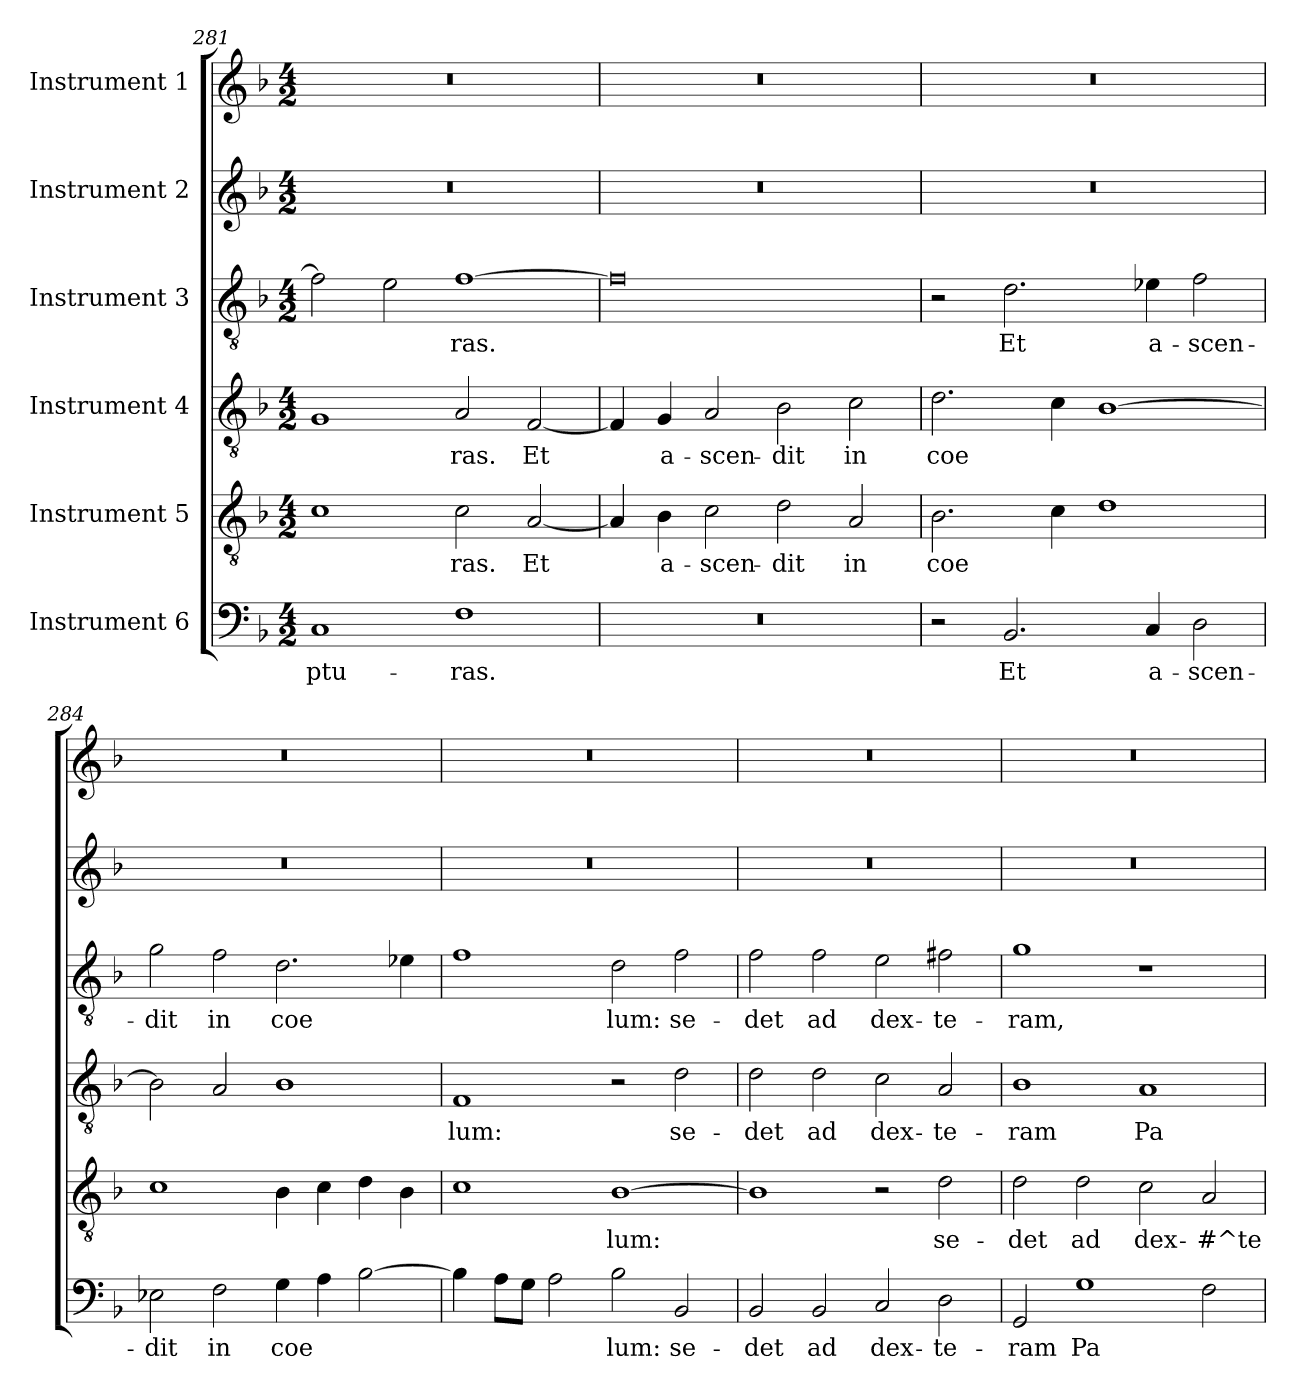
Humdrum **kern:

**kern	**text	**kern	**text	**kern	**text	**kern	**text	**kern	**kern
*part6	*part6	*part5	*part5	*part4	*part4	*part3	*part3	*part2	*part1
*staff6	*staff6	*staff5	*staff5	*staff4	*staff4	*staff3	*staff3	*staff2	*staff1
*I"Instrument 6	*	*I"Instrument 5	*	*I"Instrument 4	*	*I"Instrument 3	*	*I"Instrument 2	*I"Instrument 1
*clefF4	*	*clefGv2	*	*clefGv2	*	*clefGv2	*	*clefG2	*clefG2
*k[b-]	*	*k[b-]	*	*k[b-]	*	*k[b-]	*	*k[b-]	*k[b-]
*F:	*	*F:	*	*F:	*	*F:	*	*F:	*F:
*M4/2	*	*M4/2	*	*M4/2	*	*M4/2	*	*M4/2	*M4/2
=281	=281	=281	=281	=281	=281	=281	=281	=281	=281
!	!LO:LY:b:cj	!	!LO:LY:b:cj	!	!LO:LY:b:cj	!	!LO:LY:b:cj	!	!
1C	-ptu-	1c	--	1G	--	2f\]	--	0r	0r
!	!	!	!	!	!	!	!LO:LY:b:cj	!	!
.	.	.	.	.	.	2e\	--	.	.
!	!LO:LY:b:cj	!	!LO:LY:b:cj	!	!LO:LY:b:cj	!	!LO:LY:b:cj	!	!
1F	-ras.	2c\	-ras.	2A/	-ras.	[>1f	-ras.	.	.
!	!	!	!LO:LY:b:cj	!	!LO:LY:b:cj	!	!	!	!
.	.	[<2A/	Et	[<2F/	Et	.	.	.	.
=282	=282	=282	=282	=282	=282	=282	=282	=282	=282
!	!	!	!LO:LY:b:cj	!	!LO:LY:b:cj	!	!LO:LY:b:cj	!	!
0r	.	4A/]	.	4F/]	.	0f]	.	0r	0r
!	!	!	!LO:LY:b:cj	!	!LO:LY:b:cj	!	!	!	!
.	.	4B-\	a-	4G/	a-	.	.	.	.
!	!	!	!LO:LY:b:cj	!	!LO:LY:b:cj	!	!	!	!
.	.	2c\	-scen-	2A/	-scen-	.	.	.	.
!	!	!	!LO:LY:b:cj	!	!LO:LY:b:cj	!	!	!	!
.	.	2d\	-dit	2B-\	-dit	.	.	.	.
!	!	!	!LO:LY:b:cj	!	!LO:LY:b:cj	!	!	!	!
.	.	2A/	in	2c\	in	.	.	.	.
=283	=283	=283	=283	=283	=283	=283	=283	=283	=283
!	!	!	!LO:LY:b:cj	!	!LO:LY:b:cj	!	!	!	!
2r	.	2.B-\	coe-	2.d\	coe-	2r	.	0r	0r
!	!LO:LY:b:cj	!	!	!	!	!	!LO:LY:b:cj	!	!
2.BB-/	Et	.	.	.	.	2.d\	Et	.	.
!	!	!	!LO:LY:b:cj	!	!LO:LY:b:cj	!	!	!	!
.	.	4c\	--	4c\	--	.	.	.	.
!	!	!	!LO:LY:b:cj	!	!LO:LY:b:cj	!	!	!	!
.	.	1d	--	[>1B-	--	.	.	.	.
!	!LO:LY:b:cj	!	!	!	!	!	!LO:LY:b:cj	!	!
4C/	a-	.	.	.	.	4e-\	a-	.	.
!	!LO:LY:b:cj	!	!	!	!	!	!LO:LY:b:cj	!	!
2D\	-scen-	.	.	.	.	2f\	-scen-	.	.
=284	=284	=284	=284	=284	=284	=284	=284	=284	=284
!	!LO:LY:b:cj	!	!LO:LY:b:cj	!	!LO:LY:b:cj	!	!LO:LY:b:cj	!	!
2E-X\	-dit	1c	--	2B-\]	--	2g\	-dit	0r	0r
!	!LO:LY:b:cj	!	!	!	!LO:LY:b:cj	!	!LO:LY:b:cj	!	!
2F\	in	.	.	2A/	--	2f\	in	.	.
!	!LO:LY:b:cj	!	!LO:LY:b:cj	!	!LO:LY:b:cj	!	!LO:LY:b:cj	!	!
4G\	coe-	4B-\	--	1B-	--	2.d\	coe-	.	.
!	!LO:LY:b:cj	!	!LO:LY:b:cj	!	!	!	!	!	!
4A\	--	4c\	--	.	.	.	.	.	.
!	!LO:LY:b:cj	!	!LO:LY:b:cj	!	!	!	!	!	!
[>2B-\	--	4d\	--	.	.	.	.	.	.
!	!	!	!LO:LY:b:cj	!	!	!	!LO:LY:b:cj	!	!
.	.	4B-\	--	.	.	4e-\	--	.	.
!!LO:PB:g=z
=285	=285	=285	=285	=285	=285	=285	=285	=285	=285
!	!LO:LY:b:cj	!	!LO:LY:b:cj	!	!LO:LY:b:cj	!	!LO:LY:b:cj	!	!
4B-\]	--	1c	--	1F	-lum:	1f	--	0r	0r
!	!LO:LY:b:cj	!	!	!	!	!	!	!	!
8A\L	--	.	.	.	.	.	.	.	.
!	!LO:LY:b:cj	!	!	!	!	!	!	!	!
8G\J	--	.	.	.	.	.	.	.	.
!	!LO:LY:b:cj	!	!	!	!	!	!	!	!
2A\	--	.	.	.	.	.	.	.	.
!	!LO:LY:b:cj	!	!LO:LY:b:cj	!	!	!	!LO:LY:b:cj	!	!
2B-\	-lum:	[>1B-	-lum:	2r	.	2d\	-lum:	.	.
!	!LO:LY:b:cj	!	!	!	!LO:LY:b:cj	!	!LO:LY:b:cj	!	!
2BB-/	se-	.	.	2d\	se-	2f\	se-	.	.
=286	=286	=286	=286	=286	=286	=286	=286	=286	=286
!	!LO:LY:b:cj	!	!LO:LY:b:cj	!	!LO:LY:b:cj	!	!LO:LY:b:cj	!	!
2BB-/	-det	1B-]	.	2d\	-det	2f\	-det	0r	0r
!	!LO:LY:b:cj	!	!	!	!LO:LY:b:cj	!	!LO:LY:b:cj	!	!
2BB-/	ad	.	.	2d\	ad	2f\	ad	.	.
!	!LO:LY:b:cj	!	!	!	!LO:LY:b:cj	!	!LO:LY:b:cj	!	!
2C/	dex-	2r	.	2c\	dex-	2e\	dex-	.	.
!	!LO:LY:b:cj	!	!LO:LY:b:cj	!	!LO:LY:b:cj	!	!LO:LY:b:cj	!	!
2D\	-te-	2d\	se-	2A/	-te-	2f#\	-te-	.	.
=287	=287	=287	=287	=287	=287	=287	=287	=287	=287
!	!LO:LY:b:cj	!	!LO:LY:b:cj	!	!LO:LY:b:cj	!	!LO:LY:b:cj	!	!
2GG/	-ram	2d\	-det	1B-	-ram	1g	-ram,	0r	0r
!	!LO:LY:b:cj	!	!LO:LY:b:cj	!	!	!	!	!	!
1G	Pa-	2d\	ad	.	.	.	.	.	.
!	!	!	!LO:LY:b:cj	!	!LO:LY:b:cj	!	!	!	!
.	.	2c\	dex-	1A	Pa-	1r	.	.	.
!	!LO:LY:b:cj	!	!LO:LY:b:cj	!	!	!	!	!	!
2F\	--	2A/	-#^te-	.	.	.	.	.	.
=	=	=	=	=	=	=	=	=	=
*-	*-	*-	*-	*-	*-	*-	*-	*-	*-
